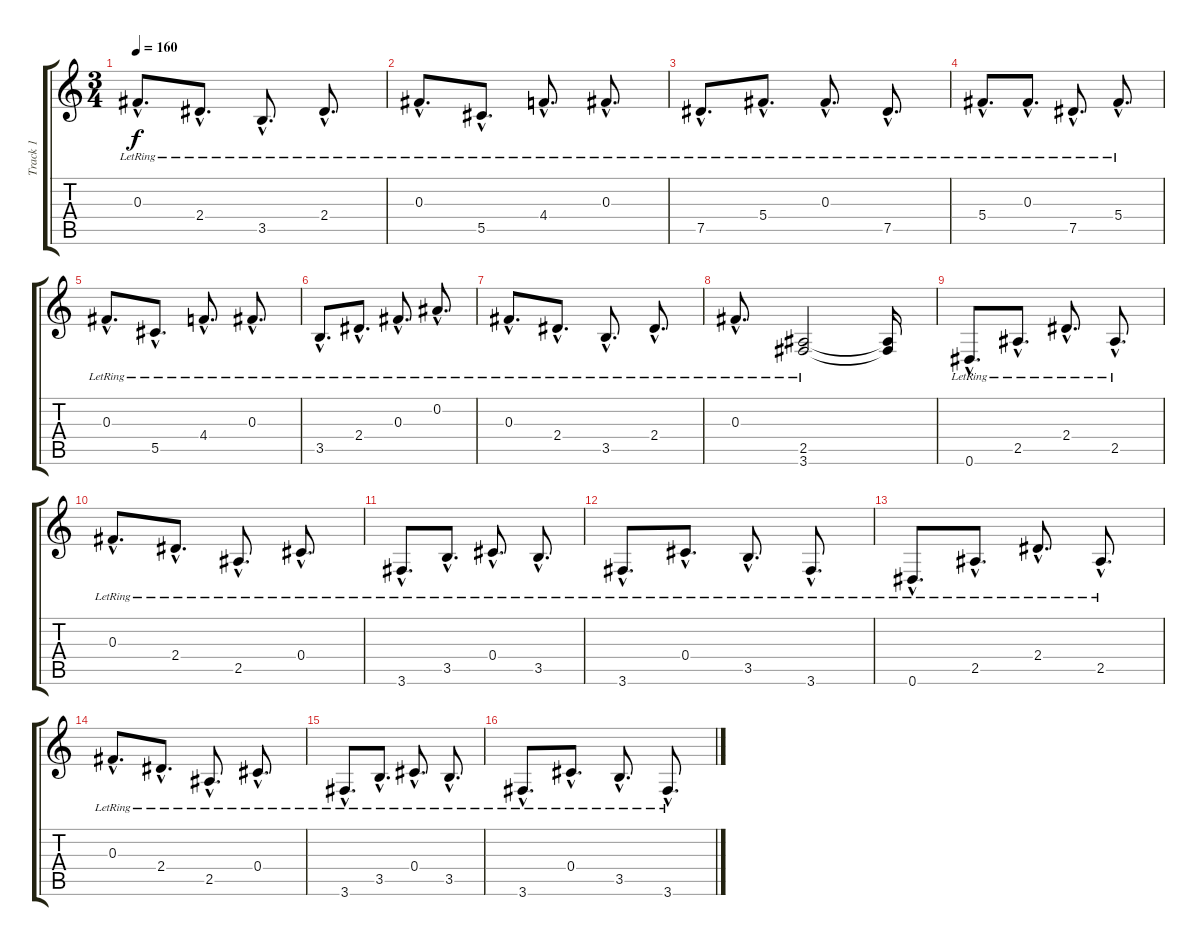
\track ("Track 1" "Track 1") {instrument acousticguitarsteel}
\staff {score tabs}
\tuning (Eb4 Bb3 Gb3 Db3 Ab2 Eb2) {hide}
\ts (3 4)
\tempo 160
\clef g2
\ks c
0.3{hac lr}.8{d dy f} 2.4{hac lr}.8{d} 3.5{hac lr}.8{d} 2.4{hac lr}.8{d} |
0.3{hac lr}.8{d} 5.5{hac lr}.8{d} 4.4{hac lr}.8{d} 0.3{hac lr}.8{d} |
7.5{hac lr}.8{d} 5.4{hac lr}.8{d} 0.3{hac lr}.8{d} 7.5{hac lr}.8{d} |
5.4{hac lr}.8{d} 0.3{hac lr}.8{d} 7.5{hac lr}.8{d} 5.4{hac lr}.8{d} |
0.3{hac lr}.8{d} 5.5{hac lr}.8{d} 4.4{hac lr}.8{d} 0.3{hac lr}.8{d} |
3.5{hac lr}.8{d} 2.4{hac lr}.8{d} 0.3{hac lr}.8{d} 0.2{hac lr}.8{d} |
0.3{hac lr}.8{d} 2.4{hac lr}.8{d} 3.5{hac lr}.8{d} 2.4{hac lr}.8{d} |
0.3{hac lr}.8{d} (2.5{lr} 3.6{lr}).2 (2.5{t} 3.6{t}).16 |
0.6{hac lr}.8{d} 2.5{hac lr}.8{d} 2.4{hac lr}.8{d} 2.5{hac lr}.8{d} |
0.3{hac lr}.8{d} 2.4{hac lr}.8{d} 2.5{hac lr}.8{d} 0.4{hac lr}.8{d} |
3.6{hac lr}.8{d} 3.5{hac lr}.8{d} 0.4{hac lr}.8{d} 3.5{hac lr}.8{d} |
3.6{hac lr}.8{d} 0.4{hac lr}.8{d} 3.5{hac lr}.8{d} 3.6{hac lr}.8{d} |
0.6{hac lr}.8{d} 2.5{hac lr}.8{d} 2.4{hac lr}.8{d} 2.5{hac lr}.8{d} |
0.3{hac lr}.8{d} 2.4{hac lr}.8{d} 2.5{hac lr}.8{d} 0.4{hac lr}.8{d} |
3.6{hac lr}.8{d} 3.5{hac lr}.8{d} 0.4{hac lr}.8{d} 3.5{hac lr}.8{d} |
3.6{hac lr}.8{d} 0.4{hac lr}.8{d} 3.5{hac lr}.8{d} 3.6{hac lr}.8{d}
